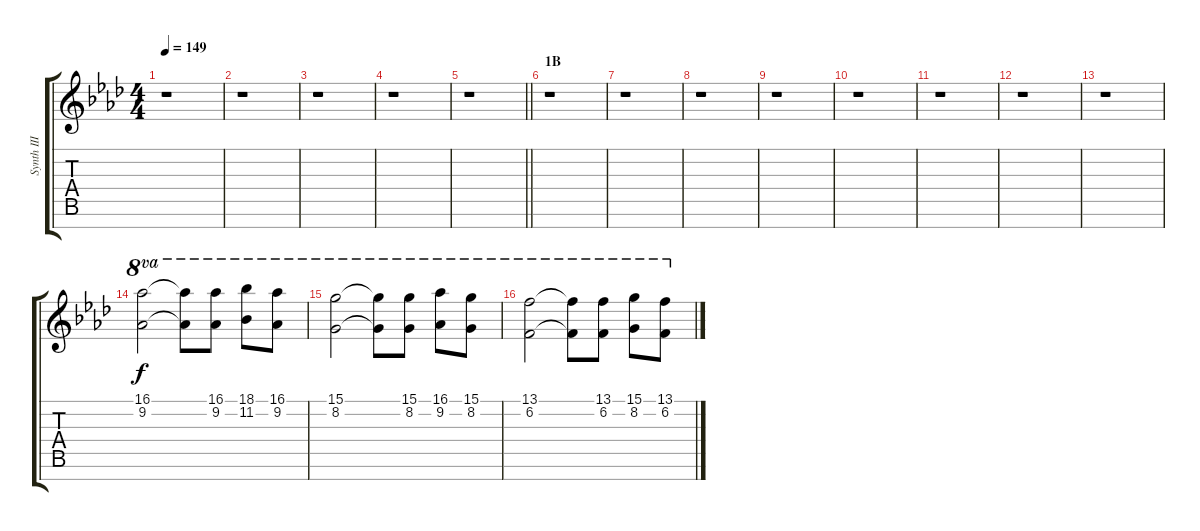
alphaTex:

\track ("Synth III" "Synth III") {instrument fx4atmosphere}
\staff {score tabs}
\tuning (E5 B4 G4 D4 A3 E3 B2) {hide}
\ts (4 4)
\tempo 149
\clef g2
\ks ab
r.1{dy f} |
r.1 |
r.1 |
r.1 |
\barLineRight lightlight
r.1 |
\section ("" "1B")
r.1 |
r.1 |
r.1 |
r.1 |
r.1 |
r.1 |
r.1 |
r.1 |
(16.1 9.2).2{ot 8va} (16.1{t} 9.2{t}).8{ot 8va} (16.1 9.2).8{ot 8va} (18.1 11.2).8{ot 8va} (16.1 9.2).8{ot 8va} |
(15.1 8.2).2{ot 8va} (15.1{t} 8.2{t}).8{ot 8va} (15.1 8.2).8{ot 8va} (16.1 9.2).8{ot 8va} (15.1 8.2).8{ot 8va} |
(13.1 6.2).2{ot 8va} (13.1{t} 6.2{t}).8{ot 8va} (13.1 6.2).8{ot 8va} (15.1 8.2).8{ot 8va} (13.1 6.2).8{ot 8va}
